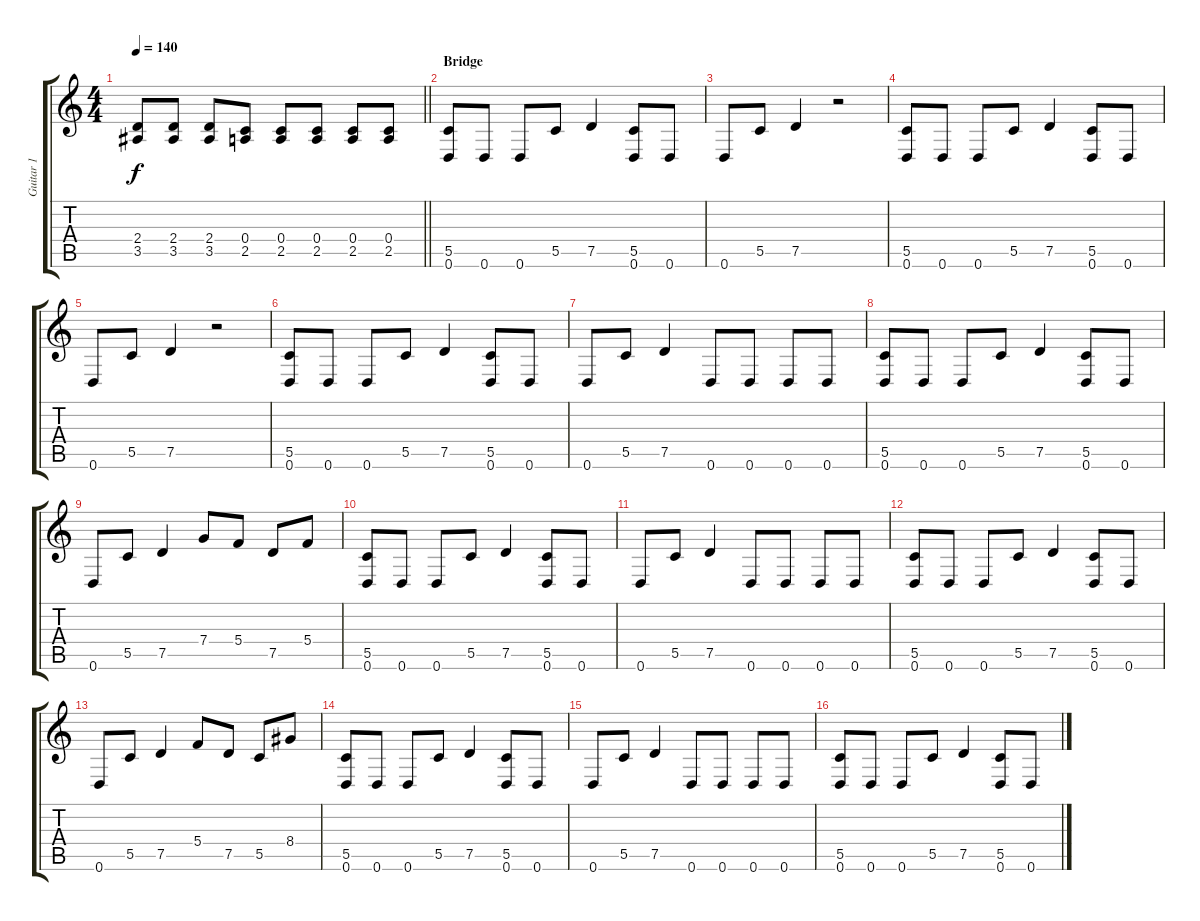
\track ("Guitar 1" "Guitar 1") {instrument distortionguitar}
\staff {score tabs}
\tuning (D4 A3 F3 C3 G2 D2) {hide}
\ts (4 4)
\tempo 140
\clef g2
\barLineRight lightlight
\ks c
(2.4 3.5).8{dy f} (2.4 3.5).8 (2.4 3.5).8 (0.4 2.5).8 (0.4 2.5).8 (0.4 2.5).8 (0.4 2.5).8 (0.4 2.5).8 |
\section ("" "Bridge")
(5.5 0.6).8 0.6.8 0.6.8 5.5.8 7.5.4 (5.5 0.6).8 0.6.8 |
0.6.8 5.5.8 7.5.4 r.2 |
(5.5 0.6).8 0.6.8 0.6.8 5.5.8 7.5.4 (5.5 0.6).8 0.6.8 |
0.6.8 5.5.8 7.5.4 r.2 |
(5.5 0.6).8 0.6.8 0.6.8 5.5.8 7.5.4 (5.5 0.6).8 0.6.8 |
0.6.8 5.5.8 7.5.4 0.6.8 0.6.8 0.6.8 0.6.8 |
(5.5 0.6).8 0.6.8 0.6.8 5.5.8 7.5.4 (5.5 0.6).8 0.6.8 |
0.6.8 5.5.8 7.5.4 7.4.8 5.4.8 7.5.8 5.4.8 |
(5.5 0.6).8 0.6.8 0.6.8 5.5.8 7.5.4 (5.5 0.6).8 0.6.8 |
0.6.8 5.5.8 7.5.4 0.6.8 0.6.8 0.6.8 0.6.8 |
(5.5 0.6).8 0.6.8 0.6.8 5.5.8 7.5.4 (5.5 0.6).8 0.6.8 |
0.6.8 5.5.8 7.5.4 5.4.8 7.5.8 5.5.8 8.4.8 |
(5.5 0.6).8 0.6.8 0.6.8 5.5.8 7.5.4 (5.5 0.6).8 0.6.8 |
0.6.8 5.5.8 7.5.4 0.6.8 0.6.8 0.6.8 0.6.8 |
(5.5 0.6).8 0.6.8 0.6.8 5.5.8 7.5.4 (5.5 0.6).8 0.6.8
